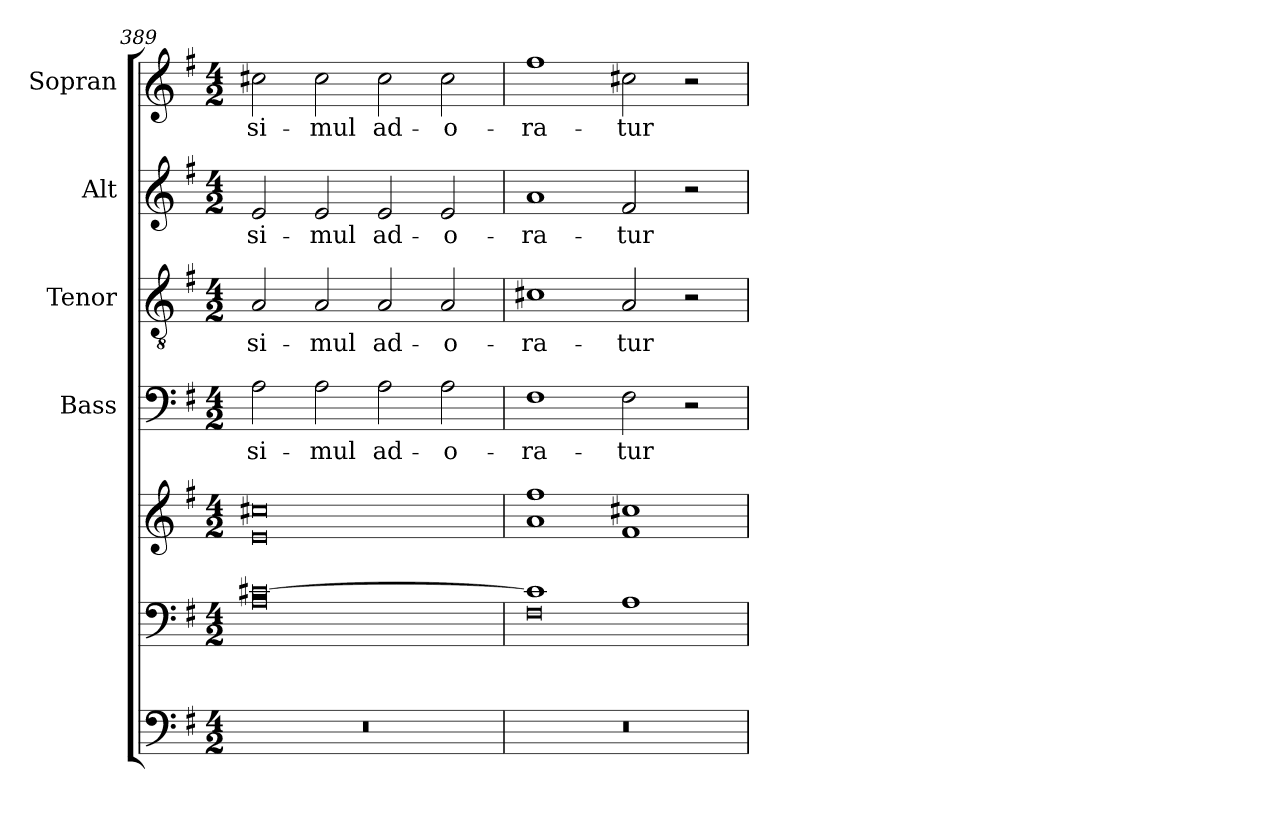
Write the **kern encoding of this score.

**kern	**kern	**kern	**kern	**text	**kern	**text	**kern	**text	**kern	**text
*part6	*part5	*part5	*part4	*part4	*part3	*part3	*part2	*part2	*part1	*part1
*staff7	*staff6	*staff5	*staff4	*staff4	*staff3	*staff3	*staff2	*staff2	*staff1	*staff1
*	*	*	*I"Bass	*	*I"Tenor	*	*I"Alt	*	*I"Sopran	*
*	*	*	*I'B.	*	*I'T.	*	*I'A.	*	*I'S.	*
*clefF4	*clefF4	*clefG2	*clefF4	*	*clefGv2	*	*clefG2	*	*clefG2	*
*k[f#]	*k[f#]	*k[f#]	*k[f#]	*	*k[f#]	*	*k[f#]	*	*k[f#]	*
*G:	*G:	*G:	*G:	*	*G:	*	*G:	*	*G:	*
*M4/2	*M4/2	*M4/2	*M4/2	*	*M4/2	*	*M4/2	*	*M4/2	*
=389	=389	=389	=389	=389	=389	=389	=389	=389	=389	=389
*	*^	*^	*	*	*	*	*	*	*	*
!	!	!	!	!	!	!LO:LY:b	!	!LO:LY:b	!	!LO:LY:b	!	!LO:LY:b
0r	[>0c#X	0A	0cc#X	0e	2A\	si-	2A/	si-	2e/	si-	2cc#X\	si-
!	!	!	!	!	!	!LO:LY:b	!	!LO:LY:b	!	!LO:LY:b	!	!LO:LY:b
.	.	.	.	.	2A\	-mul	2A/	-mul	2e/	-mul	2cc#\	-mul
!	!	!	!	!	!	!LO:LY:b	!	!LO:LY:b	!	!LO:LY:b	!	!LO:LY:b
.	.	.	.	.	2A\	ad-	2A/	ad-	2e/	ad-	2cc#\	ad-
!	!	!	!	!	!	!LO:LY:b	!	!LO:LY:b	!	!LO:LY:b	!	!LO:LY:b
.	.	.	.	.	2A\	-o-	2A/	-o-	2e/	-o-	2cc#\	-o-
!!LO:PB:g=z
=390	=390	=390	=390	=390	=390	=390	=390	=390	=390	=390	=390	=390
!	!	!	!	!	!	!LO:LY:b	!	!LO:LY:b	!	!LO:LY:b	!	!LO:LY:b
0r	1c#]	0F#	1ff#	1a	1F#	-ra-	1c#X	-ra-	1a	-ra-	1ff#	-ra-
!	!	!	!	!	!	!LO:LY:b	!	!LO:LY:b	!	!LO:LY:b	!	!LO:LY:b
.	1A	.	1cc#X	1f#	2F#\	-tur	2A/	-tur	2f#/	-tur	2cc#X\	-tur
.	.	.	.	.	2r	.	2r	.	2r	.	2r	.
*	*v	*v	*	*	*	*	*	*	*	*	*	*
*	*	*v	*v	*	*	*	*	*	*	*	*
=	=	=	=	=	=	=	=	=	=	=
*-	*-	*-	*-	*-	*-	*-	*-	*-	*-	*-
